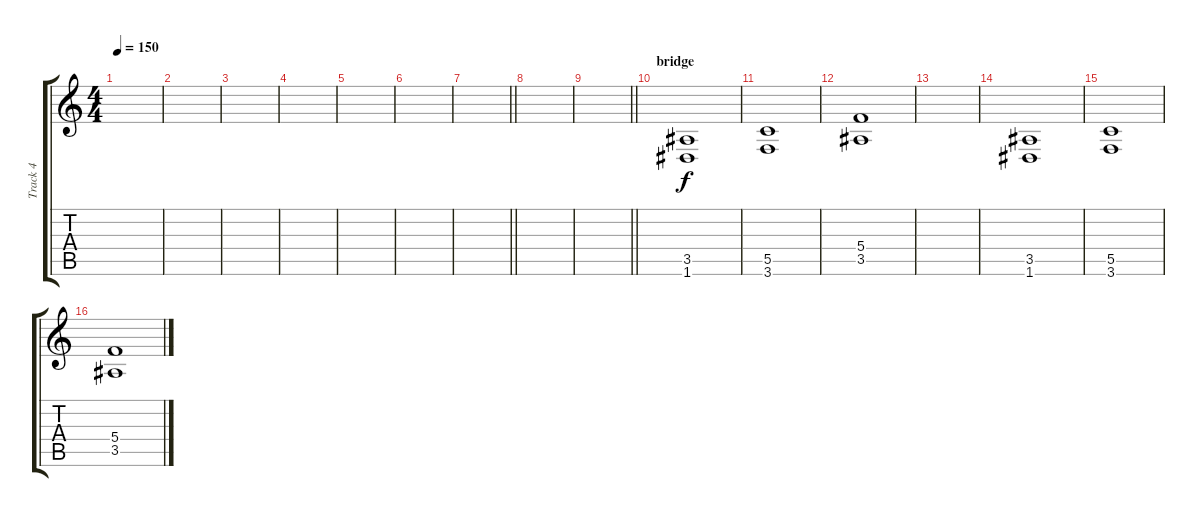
\track ("Track 4" "Track 4") {instrument overdrivenguitar}
\staff {score tabs}
\tuning (D4 A3 F3 C3 G2 D2) {hide}
\ts (4 4)
\tempo 150
\clef g2
\ks c
|
|
|
|
|
|
\barLineRight lightlight
|
|
\barLineRight lightlight
|
\section ("" "bridge")
(3.5 1.6).1 |
(5.5 3.6).1 |
(5.4 3.5).1 |
|
(3.5 1.6).1 |
(5.5 3.6).1 |
(5.4 3.5).1
